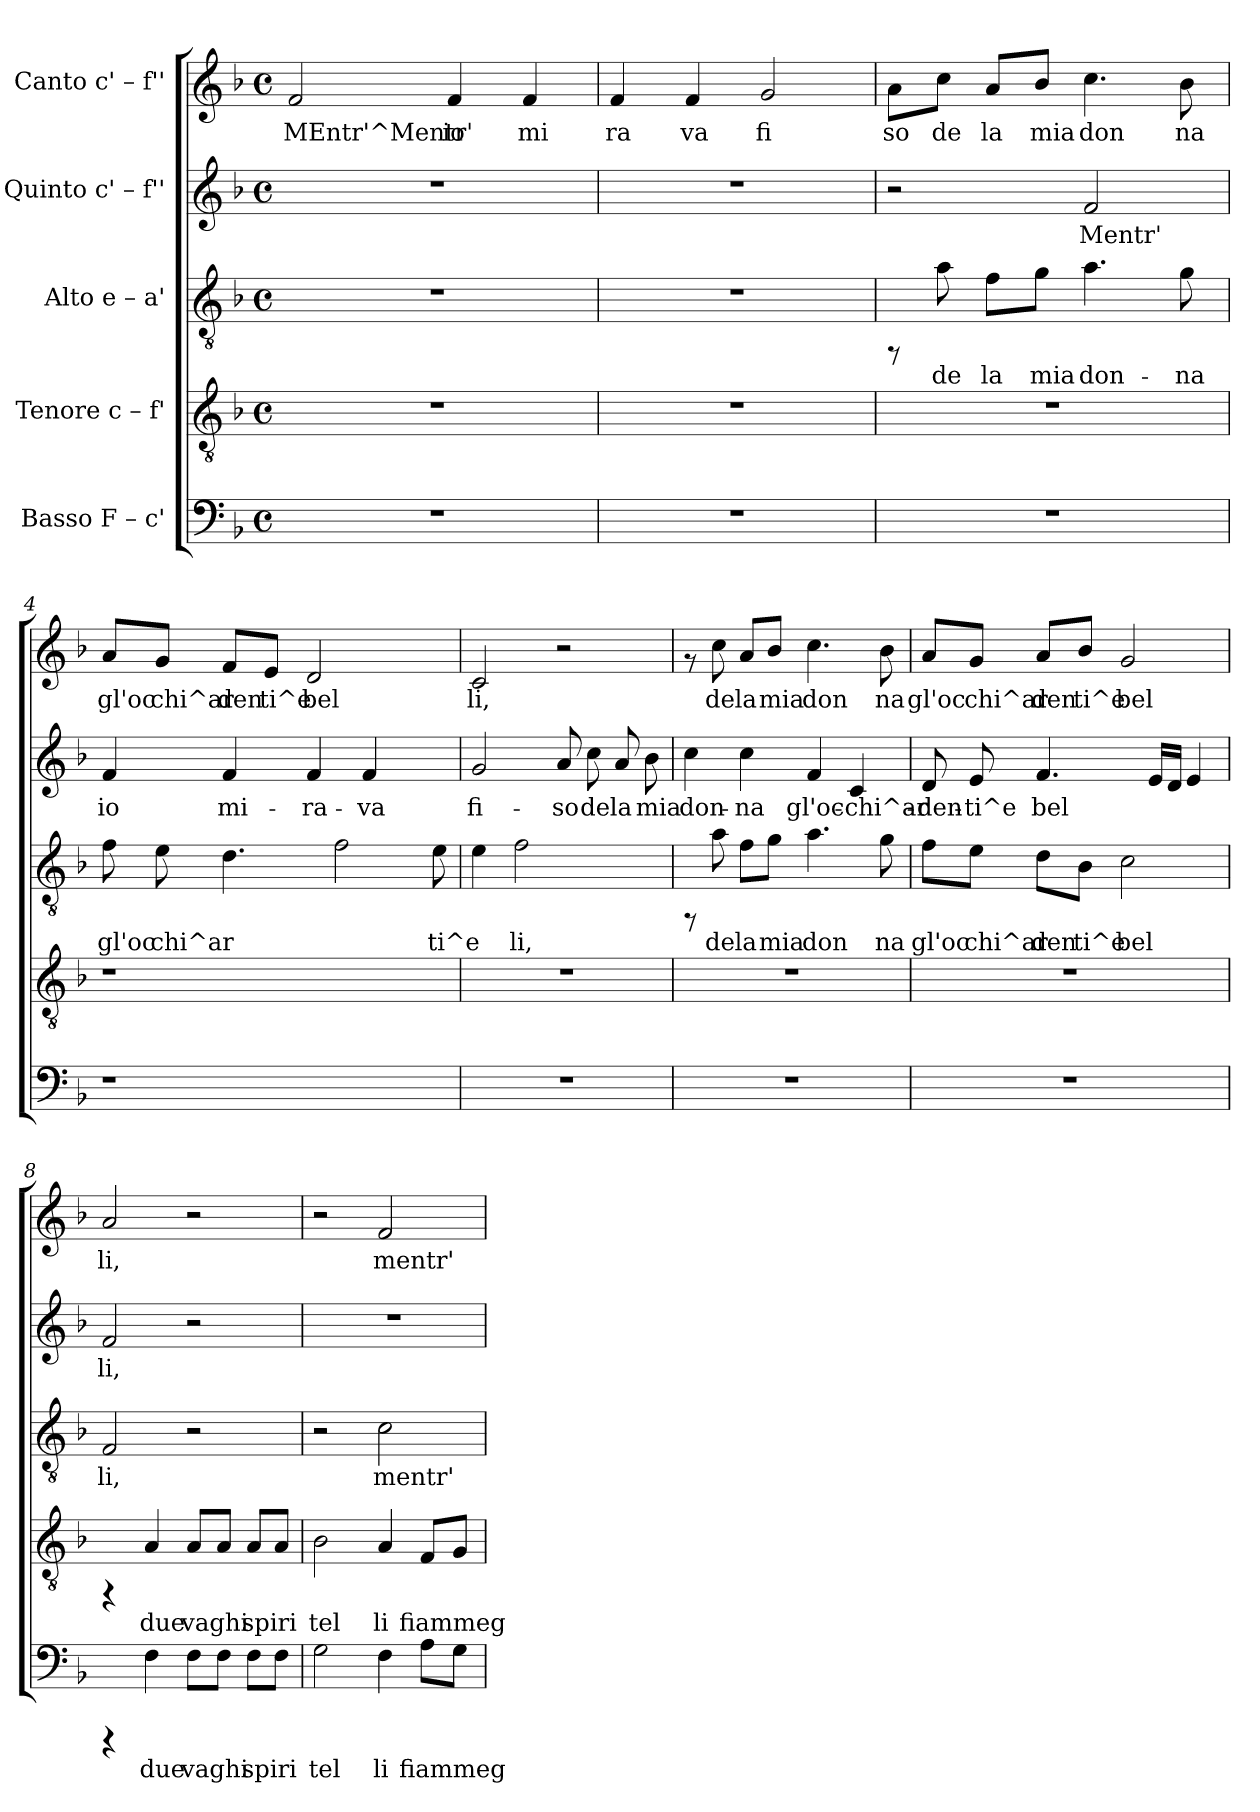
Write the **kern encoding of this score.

**kern	**text	**kern	**text	**kern	**text	**kern	**text	**kern	**text
*part5	*part5	*part4	*part4	*part3	*part3	*part2	*part2	*part1	*part1
*staff5	*staff5	*staff4	*staff4	*staff3	*staff3	*staff2	*staff2	*staff1	*staff1
*I"Basso  F – c'	*	*I"Tenore  c – f'	*	*I"Alto  e – a'	*	*I"Quinto  c' – f''	*	*I"Canto  c' – f''	*
!!LO:PB:g=z
*stria5	*	*stria5	*	*stria5	*	*stria5	*	*stria5	*
*clefF4	*	*clefGv2	*	*clefGv2	*	*clefG2	*	*clefG2	*
*k[b-]	*	*k[b-]	*	*k[b-]	*	*k[b-]	*	*k[b-]	*
*F:	*	*F:	*	*F:	*	*F:	*	*F:	*
*M4/4	*	*M4/4	*	*M4/4	*	*M4/4	*	*M4/4	*
*met(c)	*	*met(c)	*	*met(c)	*	*met(c)	*	*met(c)	*
=1	=1	=1	=1	=1	=1	=1	=1	=1	=1
!	!	!	!	!	!	!	!	!	!LO:LY:b:rj
1r	.	1r	.	1r	.	1r	.	2f/	MEntr'^Mentr'
!	!	!	!	!	!	!	!	!	!LO:LY:b:rj
.	.	.	.	.	.	.	.	4f/	io
!	!	!	!	!	!	!	!	!	!LO:LY:b:rj
.	.	.	.	.	.	.	.	4f/	mi
=2	=2	=2	=2	=2	=2	=2	=2	=2	=2
!	!	!	!	!	!	!	!	!	!LO:LY:b:rj
1r	.	1r	.	1r	.	1r	.	4f/	ra
!	!	!	!	!	!	!	!	!	!LO:LY:b:rj
.	.	.	.	.	.	.	.	4f/	va
!	!	!	!	!	!	!	!	!	!LO:LY:b:rj
.	.	.	.	.	.	.	.	2g/	fi
=3	=3	=3	=3	=3	=3	=3	=3	=3	=3
!	!	!	!	!	!	!	!	!	!LO:LY:b:rj
1r	.	1r	.	8rFF	.	2r	.	8a\L	so
!	!	!	!	!	!LO:LY:b:cj	!	!	!	!LO:LY:b:rj
.	.	.	.	8a\	de	.	.	8cc\J	de
!	!	!	!	!	!LO:LY:b:cj	!	!	!	!LO:LY:b:rj
.	.	.	.	8f\L	la	.	.	8a/L	la
!	!	!	!	!	!LO:LY:b:cj	!	!	!	!LO:LY:b:rj
.	.	.	.	8g\J	mia	.	.	8b-/J	mia
!	!	!	!	!	!LO:LY:b:cj	!	!LO:LY:b:cj	!	!LO:LY:b:rj
.	.	.	.	4.a\	don-	2f/	Mentr'	4.cc\	don
!	!	!	!	!	!LO:LY:b:cj	!	!	!	!LO:LY:b:rj
.	.	.	.	8g\	-na	.	.	8b-\	na
!!LO:LB:g=z
=4	=4	=4	=4	=4	=4	=4	=4	=4	=4
!	!	!	!	!	!LO:LY:b:cj	!	!LO:LY:b:cj	!	!LO:LY:b:rj
1r	.	1r	.	8f\	gl'oc	4f/	io	8a/L	gl'oc
!	!	!	!	!	!LO:LY:b:cj	!	!	!	!LO:LY:b:rj
.	.	.	.	8e\	chi^ar	.	.	8g/J	chi^ar
!	!	!	!	!	!	!	!LO:LY:b:cj	!	!LO:LY:b:rj
.	.	.	.	4.d\	.	4f/	mi-	8f/L	den
!	!	!	!	!	!	!	!	!	!LO:LY:b:rj
.	.	.	.	.	.	.	.	8e/J	ti^e
!	!	!	!	!	!	!	!LO:LY:b:cj	!	!LO:LY:b:rj
.	.	.	.	.	.	4f/	-ra-	2d/	bel
.	.	.	.	2f\	.	.	.	.	.
!	!	!	!	!	!	!	!LO:LY:b:cj	!	!
.	.	.	.	.	.	4f/	-va	.	.
4ryy	.	4ryy	.	.	.	4ryy	.	4ryy	.
!	!	!	!	!	!LO:LY:b:cj	!	!	!	!
.	.	.	.	8e\	ti^e	.	.	.	.
=5	=5	=5	=5	=5	=5	=5	=5	=5	=5
!	!	!	!	!	!LO:LY:b:cj	!	!LO:LY:b:cj	!	!LO:LY:b:rj
1r	.	1r	.	4e\	.	2g/	fi-	2c/	li,
!	!	!	!	!	!LO:LY:b:cj	!	!	!	!
.	.	.	.	2f\	li,	.	.	.	.
!	!	!	!	!	!	!	!LO:LY:b:cj	!	!
.	.	.	.	.	.	8a/	-so	2r	.
!	!	!	!	!	!	!	!LO:LY:b:cj	!	!
.	.	.	.	.	.	8cc\	de	.	.
!	!	!	!	!	!	!	!LO:LY:b:cj	!	!
.	.	.	.	4ryy	.	8a/	la	.	.
!	!	!	!	!	!	!	!LO:LY:b:cj	!	!
.	.	.	.	.	.	8b-\	mia	.	.
=6	=6	=6	=6	=6	=6	=6	=6	=6	=6
!	!	!	!	!	!	!	!LO:LY:b:cj	!	!
1r	.	1r	.	8rFF	.	4cc\	don-	8rf	.
!	!	!	!	!	!LO:LY:b:cj	!	!	!	!LO:LY:b:rj
.	.	.	.	8a\	de	.	.	8cc\	de
!	!	!	!	!	!LO:LY:b:cj	!	!LO:LY:b:cj	!	!LO:LY:b:rj
.	.	.	.	8f\L	la	4cc\	-na	8a/L	la
!	!	!	!	!	!LO:LY:b:cj	!	!	!	!LO:LY:b:rj
.	.	.	.	8g\J	mia	.	.	8b-/J	mia
!	!	!	!	!	!LO:LY:b:cj	!	!LO:LY:b:cj	!	!LO:LY:b:rj
.	.	.	.	4.a\	don	4f/	gl'oc-	4.cc\	don
!	!	!	!	!	!	!	!LO:LY:b:cj	!	!
.	.	.	.	.	.	4c/	-chi^ar-	.	.
!	!	!	!	!	!LO:LY:b:cj	!	!	!	!LO:LY:b:rj
.	.	.	.	8g\	na	.	.	8b-\	na
=7	=7	=7	=7	=7	=7	=7	=7	=7	=7
!	!	!	!	!	!LO:LY:b:cj	!	!LO:LY:b:cj	!	!LO:LY:b:rj
1r	.	1r	.	8f\L	gl'oc	8d/	-den-	8a/L	gl'oc
!	!	!	!	!	!LO:LY:b:cj	!	!LO:LY:b:cj	!	!LO:LY:b:rj
.	.	.	.	8e\J	chi^ar	8e/	-ti^e	8g/J	chi^ar
!	!	!	!	!	!LO:LY:b:cj	!	!LO:LY:b:cj	!	!LO:LY:b:rj
.	.	.	.	8d\L	den	4.f/	bel-	8a/L	den
!	!	!	!	!	!LO:LY:b:cj	!	!	!	!LO:LY:b:rj
.	.	.	.	8B-\J	ti^e	.	.	8b-/J	ti^e
!	!	!	!	!	!LO:LY:b:cj	!	!	!	!LO:LY:b:rj
.	.	.	.	2c\	bel	.	.	2g/	bel
!	!	!	!	!	!	!	!LO:LY:b:cj	!	!
.	.	.	.	.	.	16e/L	--	.	.
!	!	!	!	!	!	!	!LO:LY:b:cj	!	!
.	.	.	.	.	.	16d/J	--	.	.
!	!	!	!	!	!	!	!LO:LY:b:cj	!	!
.	.	.	.	.	.	4e/	--	.	.
!!LO:PB:g=z
=8	=8	=8	=8	=8	=8	=8	=8	=8	=8
!	!	!	!	!	!LO:LY:b:cj	!	!LO:LY:b:cj	!	!LO:LY:b:rj
4rCCC	.	4rFF	.	2F/	li,	2f/	-li,	2a/	li,
!	!LO:LY:b:cj	!	!LO:LY:b:cj	!	!	!	!	!	!
4F\	due	4A/	due	.	.	.	.	.	.
!	!LO:LY:b:cj	!	!LO:LY:b:cj	!	!	!	!	!	!
8F\L	vaghi	8A/L	vaghi	2r	.	2r	.	2r	.
!	!LO:LY:b:cj	!	!LO:LY:b:cj	!	!	!	!	!	!
8F\J	.	8A/J	.	.	.	.	.	.	.
!	!LO:LY:b:cj	!	!LO:LY:b:cj	!	!	!	!	!	!
8F\L	spiri	8A/L	spiri	.	.	.	.	.	.
!	!LO:LY:b:cj	!	!LO:LY:b:cj	!	!	!	!	!	!
8F\J	.	8A/J	.	.	.	.	.	.	.
=9	=9	=9	=9	=9	=9	=9	=9	=9	=9
!	!LO:LY:b:cj	!	!LO:LY:b:cj	!	!	!	!	!	!
2G\	tel	2B-\	tel	2r	.	1r	.	2r	.
!	!LO:LY:b:cj	!	!LO:LY:b:cj	!	!LO:LY:b:cj	!	!	!	!LO:LY:b:rj
4F\	li	4A/	li	2c\	mentr'	.	.	2f/	mentr'
!	!LO:LY:b:cj	!	!LO:LY:b:cj	!	!	!	!	!	!
8A\L	fiammeg	8F/L	fiammeg	.	.	.	.	.	.
!	!LO:LY:b:cj	!	!LO:LY:b:cj	!	!	!	!	!	!
8G\J	.	8G/J	.	.	.	.	.	.	.
=	=	=	=	=	=	=	=	=	=
*-	*-	*-	*-	*-	*-	*-	*-	*-	*-
